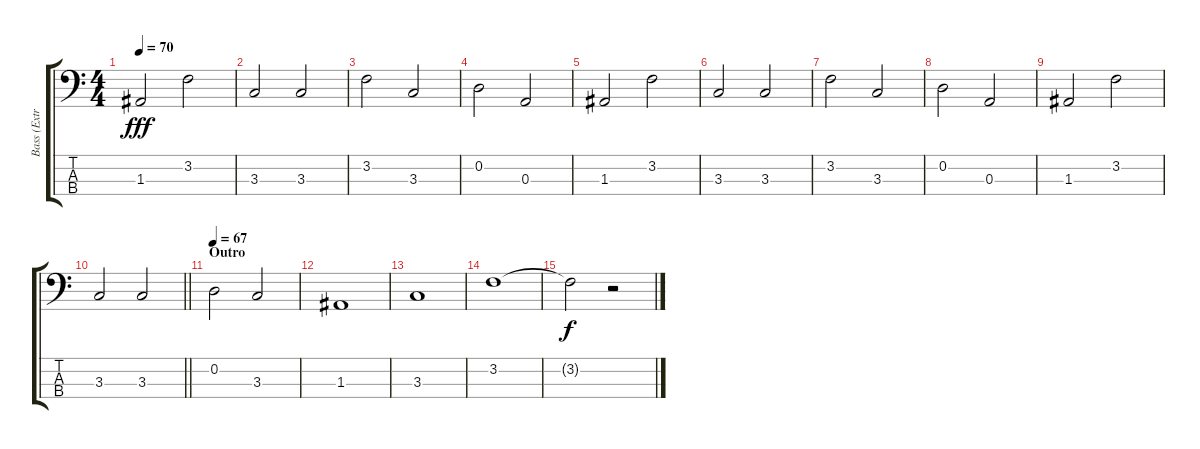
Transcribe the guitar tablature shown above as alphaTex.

\track ("Bass (Extra)" "Bass (Extr") {instrument electricbassfinger}
\staff {score tabs}
\tuning (G2 D2 A1 E1) {hide}
\ts (4 4)
\tempo 70
\clef f4
\ks c
1.3.2{dy fff} 3.2.2 |
3.3.2 3.3.2 |
3.2.2 3.3.2 |
0.2.2 0.3.2 |
1.3.2 3.2.2 |
3.3.2 3.3.2 |
3.2.2 3.3.2 |
0.2.2 0.3.2 |
1.3.2 3.2.2 |
\barLineRight lightlight
3.3.2 3.3.2 |
\section ("" "Outro")
\tempo 67
0.2.2 3.3.2 |
1.3.1 |
3.3.1 |
3.2.1 |
3.2{t}.2{dy f} r.2
